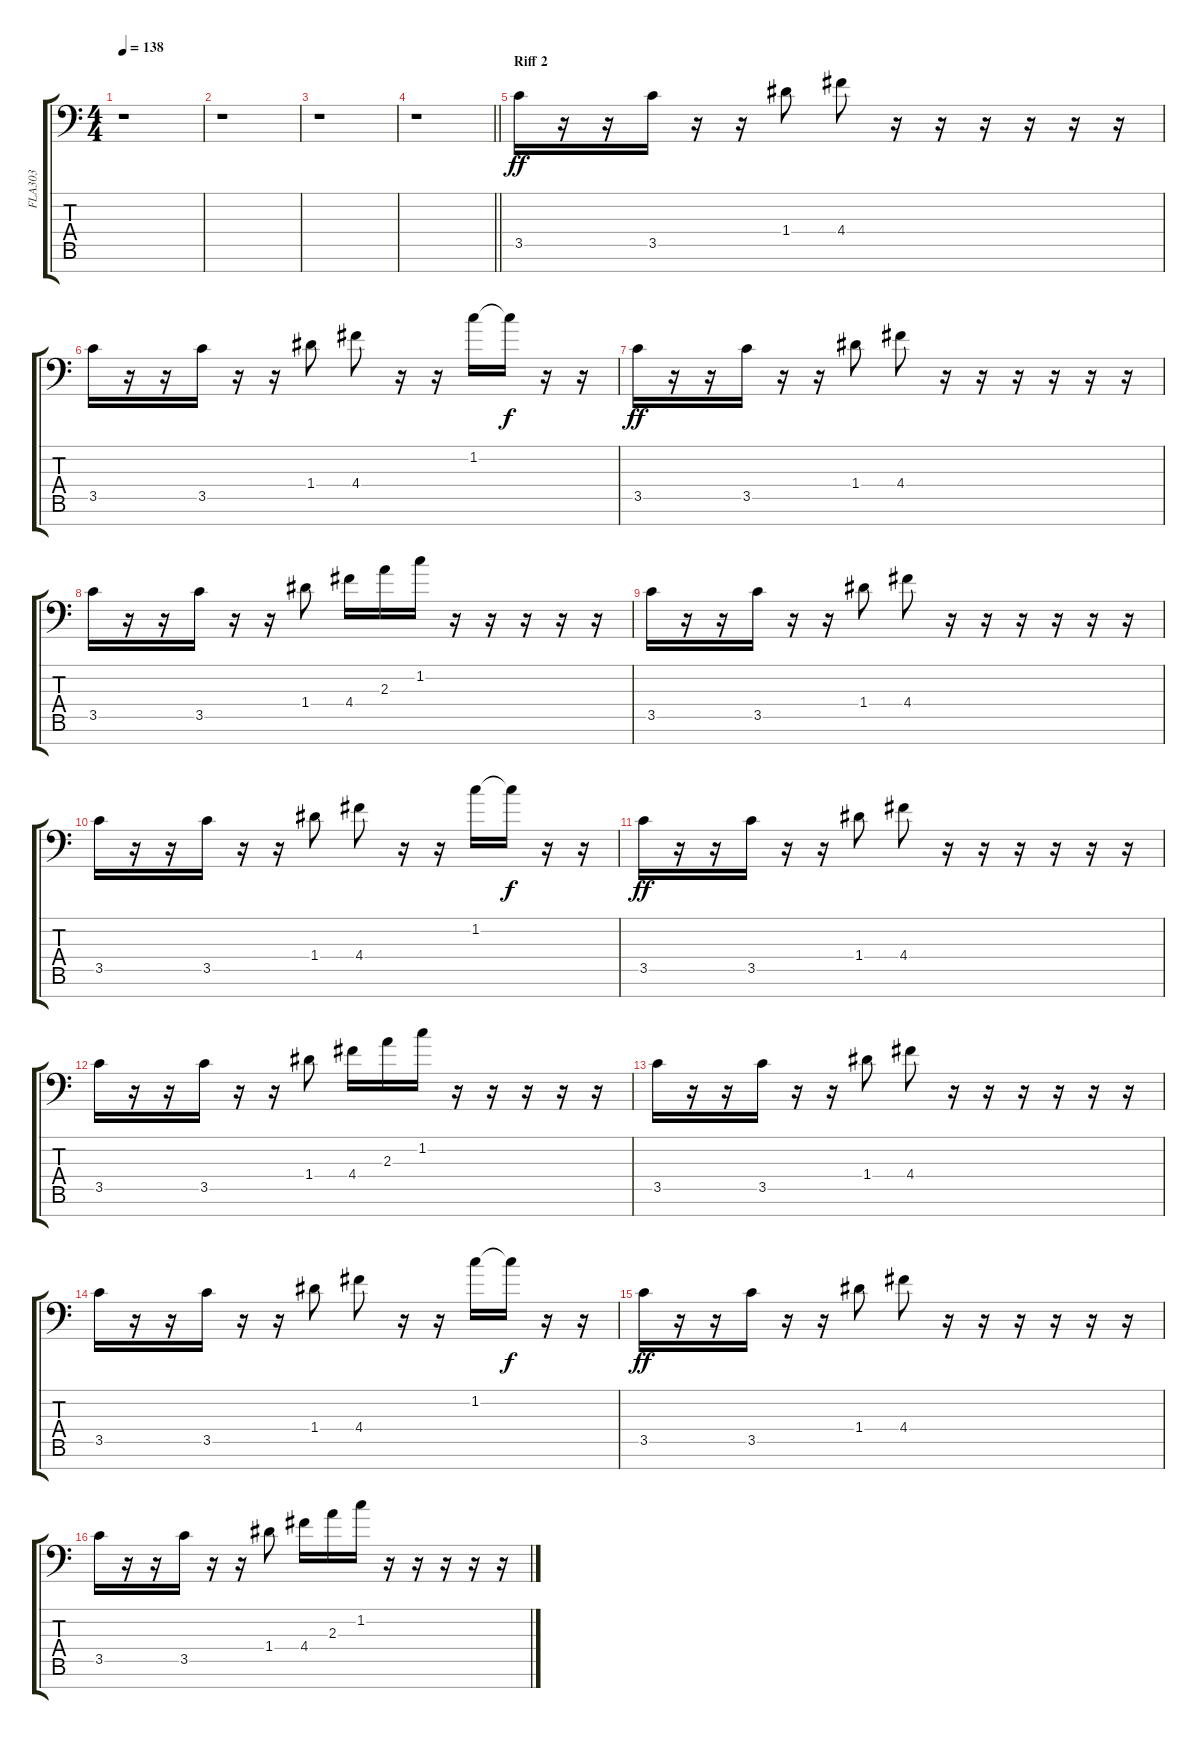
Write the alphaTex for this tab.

\track ("FLA303" "FLA303") {instrument synthbass1}
\staff {score tabs}
\tuning (E4 B3 G3 D3 A2 E2 C-1) {hide}
\ts (4 4)
\tempo 138
\clef f4
\ks c
r.1{dy ff} |
r.1 |
r.1 |
\barLineRight lightlight
r.1 |
\section ("" "Riff 2")
3.5.16 r.16 r.16 3.5.16 r.16 r.16 1.4.8 4.4.8 r.16 r.16 r.16 r.16 r.16 r.16 |
3.5.16 r.16 r.16 3.5.16 r.16 r.16 1.4.8 4.4.8 r.16 r.16 1.2.16 1.2{t}.16{dy f} r.16 r.16 |
3.5.16{dy ff} r.16 r.16 3.5.16 r.16 r.16 1.4.8 4.4.8 r.16 r.16 r.16 r.16 r.16 r.16 |
3.5.16 r.16 r.16 3.5.16 r.16 r.16 1.4.8 4.4.16 2.3.16 1.2.16 r.16 r.16 r.16 r.16 r.16 |
3.5.16 r.16 r.16 3.5.16 r.16 r.16 1.4.8 4.4.8 r.16 r.16 r.16 r.16 r.16 r.16 |
3.5.16 r.16 r.16 3.5.16 r.16 r.16 1.4.8 4.4.8 r.16 r.16 1.2.16 1.2{t}.16{dy f} r.16 r.16 |
3.5.16{dy ff} r.16 r.16 3.5.16 r.16 r.16 1.4.8 4.4.8 r.16 r.16 r.16 r.16 r.16 r.16 |
3.5.16 r.16 r.16 3.5.16 r.16 r.16 1.4.8 4.4.16 2.3.16 1.2.16 r.16 r.16 r.16 r.16 r.16 |
3.5.16 r.16 r.16 3.5.16 r.16 r.16 1.4.8 4.4.8 r.16 r.16 r.16 r.16 r.16 r.16 |
3.5.16 r.16 r.16 3.5.16 r.16 r.16 1.4.8 4.4.8 r.16 r.16 1.2.16 1.2{t}.16{dy f} r.16 r.16 |
3.5.16{dy ff} r.16 r.16 3.5.16 r.16 r.16 1.4.8 4.4.8 r.16 r.16 r.16 r.16 r.16 r.16 |
3.5.16 r.16 r.16 3.5.16 r.16 r.16 1.4.8 4.4.16 2.3.16 1.2.16 r.16 r.16 r.16 r.16 r.16
